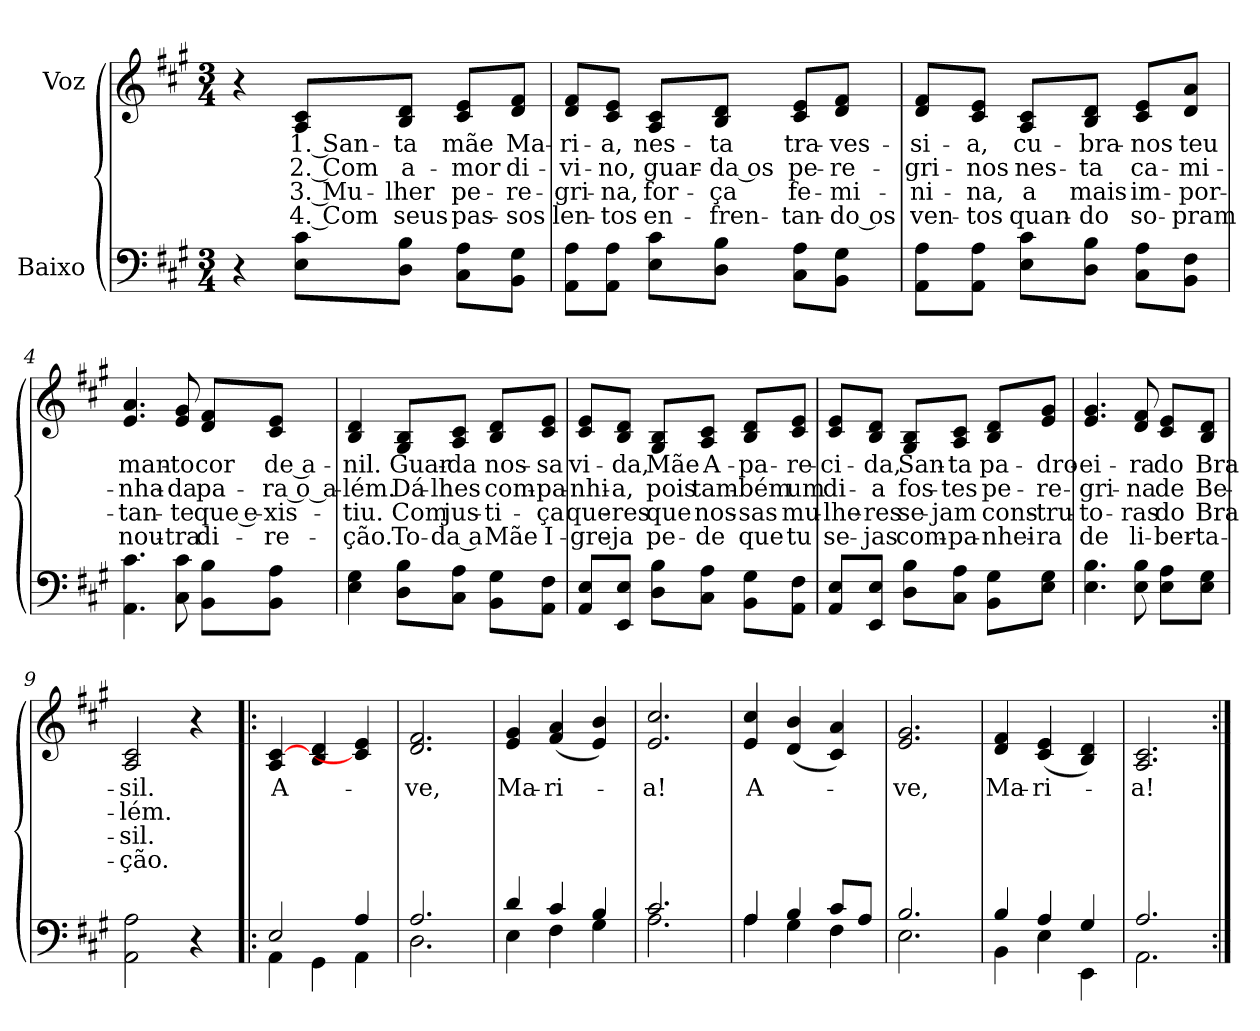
**kern	**kern	**text	**text	**text	**text
*part2	*part1	*part1	*part1	*part1	*part1
*staff2	*staff1	*staff1	*staff1	*staff1	*staff1
*I"Baixo	*I"Voz	*	*	*	*
*clefF4	*clefG2	*	*	*	*
*k[f#c#g#]	*k[f#c#g#]	*	*	*	*
*M3/4	*M3/4	*	*	*	*
*MM90	*MM90	*	*	*	*
=1	=1	=1	=1	=1	=1
4r	4r	.	.	.	.
!	!	!LO:LY:b	!LO:LY:b	!LO:LY:b	!LO:LY:b
8E\ 8c#\L	8A/ 8c#/L	1. San-	2. Com	3. Mu-	4. Com
!	!	!LO:LY:b	!LO:LY:b	!LO:LY:b	!LO:LY:b
8D\ 8B\J	8B/ 8d/J	-ta	a-	-lher	seus
!	!	!LO:LY:b	!LO:LY:b	!LO:LY:b	!LO:LY:b
8C#\ 8A\L	8c#/ 8e/L	mãe	-mor	pe-	pas-
!	!	!LO:LY:b	!LO:LY:b	!LO:LY:b	!LO:LY:b
8BB\ 8G#\J	8d/ 8f#/J	Ma-	di-	-re-	-sos
=2	=2	=2	=2	=2	=2
!	!	!LO:LY:b	!LO:LY:b	!LO:LY:b	!LO:LY:b
8AA\ 8A\L	8d/ 8f#/L	-ri-	-vi-	-gri-	len-
!	!	!LO:LY:b	!LO:LY:b	!LO:LY:b	!LO:LY:b
8AA\ 8A\J	8c#/ 8e/J	-a,	-no,	-na,	-tos
!	!	!LO:LY:b	!LO:LY:b	!LO:LY:b	!LO:LY:b
8E\ 8c#\L	8A/ 8c#/L	nes-	guar-	for-	en-
!	!	!LO:LY:b	!LO:LY:b	!LO:LY:b	!LO:LY:b
8D\ 8B\J	8B/ 8d/J	-ta	-da os	-ça	-fren-
!	!	!LO:LY:b	!LO:LY:b	!LO:LY:b	!LO:LY:b
8C#\ 8A\L	8c#/ 8e/L	tra-	pe-	fe-	-tan-
!	!	!LO:LY:b	!LO:LY:b	!LO:LY:b	!LO:LY:b
8BB\ 8G#\J	8d/ 8f#/J	-ves-	-re-	-mi-	-do os
=3	=3	=3	=3	=3	=3
!	!	!LO:LY:b	!LO:LY:b	!LO:LY:b	!LO:LY:b
8AA\ 8A\L	8d/ 8f#/L	-si-	-gri-	-ni-	ven-
!	!	!LO:LY:b	!LO:LY:b	!LO:LY:b	!LO:LY:b
8AA\ 8A\J	8c#/ 8e/J	-a,	-nos	-na,	-tos
!	!	!LO:LY:b	!LO:LY:b	!LO:LY:b	!LO:LY:b
8E\ 8c#\L	8A/ 8c#/L	cu-	nes-	a	quan-
!	!	!LO:LY:b	!LO:LY:b	!LO:LY:b	!LO:LY:b
8D\ 8B\J	8B/ 8d/J	-bra-	-ta	mais	-do
!	!	!LO:LY:b	!LO:LY:b	!LO:LY:b	!LO:LY:b
8C#\ 8A\L	8c#/ 8e/L	-nos	ca-	im-	so-
!	!	!LO:LY:b	!LO:LY:b	!LO:LY:b	!LO:LY:b
8BB\ 8F#\J	8d/ 8a/J	teu	-mi-	-por-	-pram
!!LO:LB:g=z
=4	=4	=4	=4	=4	=4
!	!	!LO:LY:b	!LO:LY:b	!LO:LY:b	!LO:LY:b
4.AA\ 4.c#\	4.e/ 4.a/	man-	-nha-	-tan-	nou-
!	!	!LO:LY:b	!LO:LY:b	!LO:LY:b	!LO:LY:b
8C#\ 8c#\	8e/ 8g#/	-to	-da	-te	-tra
!	!	!LO:LY:b	!LO:LY:b	!LO:LY:b	!LO:LY:b
8BB\ 8B\L	8d/ 8f#/L	cor	pa-	que e-	di-
!	!	!LO:LY:b	!LO:LY:b	!LO:LY:b	!LO:LY:b
8BB\ 8A\J	8c#/ 8e/J	de a-	-ra o a-	-xis-	-re-
=5	=5	=5	=5	=5	=5
!	!	!LO:LY:b	!LO:LY:b	!LO:LY:b	!LO:LY:b
4E\ 4G#\	4B/ 4d/	-nil.	-lém.	-tiu.	-ção.
!	!	!LO:LY:b	!LO:LY:b	!LO:LY:b	!LO:LY:b
8D\ 8B\L	8G#/ 8B/L	Guar-	Dá-	Com	To-
!	!	!LO:LY:b	!LO:LY:b	!LO:LY:b	!LO:LY:b
8C#\ 8A\J	8A/ 8c#/J	-da	-lhes	jus-	-da a
!	!	!LO:LY:b	!LO:LY:b	!LO:LY:b	!LO:LY:b
8BB\ 8G#\L	8B/ 8d/L	nos-	com-	-ti-	Mãe
!	!	!LO:LY:b	!LO:LY:b	!LO:LY:b	!LO:LY:b
8AA\ 8F#\J	8c#/ 8e/J	-sa	-pa-	-ça	I-
=6	=6	=6	=6	=6	=6
!	!	!LO:LY:b	!LO:LY:b	!LO:LY:b	!LO:LY:b
8AA/ 8E/L	8c#/ 8e/L	vi-	-nhi-	que-	-gre-
!	!	!LO:LY:b	!LO:LY:b	!LO:LY:b	!LO:LY:b
8EE/ 8E/J	8B/ 8d/J	-da,	-a,	-res	-ja
!	!	!LO:LY:b	!LO:LY:b	!LO:LY:b	!LO:LY:b
8D\ 8B\L	8G#/ 8B/L	Mãe	pois	que	pe-
!	!	!LO:LY:b	!LO:LY:b	!LO:LY:b	!LO:LY:b
8C#\ 8A\J	8A/ 8c#/J	A-	tam-	nos-	-de
!	!	!LO:LY:b	!LO:LY:b	!LO:LY:b	!LO:LY:b
8BB\ 8G#\L	8B/ 8d/L	-pa-	-bém	-sas	que
!	!	!LO:LY:b	!LO:LY:b	!LO:LY:b	!LO:LY:b
8AA\ 8F#\J	8c#/ 8e/J	-re-	um	mu-	tu
!!LO:LB:g=z
=7	=7	=7	=7	=7	=7
!	!	!LO:LY:b	!LO:LY:b	!LO:LY:b	!LO:LY:b
8AA/ 8E/L	8c#/ 8e/L	-ci-	di-	-lhe-	se-
!	!	!LO:LY:b	!LO:LY:b	!LO:LY:b	!LO:LY:b
8EE/ 8E/J	8B/ 8d/J	-da,	-a	-res	-jas
!	!	!LO:LY:b	!LO:LY:b	!LO:LY:b	!LO:LY:b
8D\ 8B\L	8G#/ 8B/L	San-	fos-	se-	com-
!	!	!LO:LY:b	!LO:LY:b	!LO:LY:b	!LO:LY:b
8C#\ 8A\J	8A/ 8c#/J	-ta	-tes	-jam	-pa-
!	!	!LO:LY:b	!LO:LY:b	!LO:LY:b	!LO:LY:b
8BB\ 8G#\L	8B/ 8d/L	pa-	pe-	cons-	-nhei-
!	!	!LO:LY:b	!LO:LY:b	!LO:LY:b	!LO:LY:b
8E\ 8G#\J	8e/ 8g#/J	-dro-	-re-	-tru-	-ra
=8	=8	=8	=8	=8	=8
!	!	!LO:LY:b	!LO:LY:b	!LO:LY:b	!LO:LY:b
4.E\ 4.B\	4.e/ 4.g#/	-ei-	-gri-	-to-	de
!	!	!LO:LY:b	!LO:LY:b	!LO:LY:b	!LO:LY:b
8E\ 8B\	8d/ 8f#/	-ra	-na	-ras	li-
!	!	!LO:LY:b	!LO:LY:b	!LO:LY:b	!LO:LY:b
8E\ 8A\L	8c#/ 8e/L	do	de	do	-ber-
!	!	!LO:LY:b	!LO:LY:b	!LO:LY:b	!LO:LY:b
8E\ 8G#\J	8B/ 8d/J	Bra-	Be-	Bra-	-ta-
=9	=9	=9	=9	=9	=9
!	!	!LO:LY:b	!LO:LY:b	!LO:LY:b	!LO:LY:b
2AA\ 2A\	2A/ 2c#/	-sil.	-lém.	-sil.	-ção.
4r	4r	.	.	.	.
=10!|:	=10!|:	=10!|:	=10!|:	=10!|:	=10!|:
*^	*	*	*	*	*
!	!	!	!LO:LY:b	!	!	!
2E/	4AA\	4A/ [4c#/	A-	.	.	.
.	4GG#\	4B/ 4d/	.	.	.	.
4A/	4AA\	4c#/] 4e/	.	.	.	.
=11	=11	=11	=11	=11	=11	=11
!	!	!	!LO:LY:b	!	!	!
2.A/	2.D\	2.d/ 2.f#/	-ve,	.	.	.
=12	=12	=12	=12	=12	=12	=12
!	!	!	!LO:LY:b	!	!	!
4d/	4E\	4e/ 4g#/	Ma-	.	.	.
!	!	!	!LO:LY:b	!	!	!
4c#/	4F#\	(<4f#/ 4a/	-ri-	.	.	.
4B/	4G#\	4e/ 4b/)	.	.	.	.
!!LO:LB:g=z
=13	=13	=13	=13	=13	=13	=13
!	!	!	!LO:LY:b	!	!	!
2.c#/	2.A\	2.e/ 2.cc#/	-a!	.	.	.
=14	=14	=14	=14	=14	=14	=14
!	!	!	!LO:LY:b	!	!	!
4A/	4A\	4e/ 4cc#/	A-	.	.	.
4B/	4G#\	(<4d/ 4b/	.	.	.	.
8c#/L	4F#\	4c#/ 4a/)	.	.	.	.
8A/J	.	.	.	.	.	.
=15	=15	=15	=15	=15	=15	=15
!	!	!	!LO:LY:b	!	!	!
2.B/	2.E\	2.e/ 2.g#/	-ve,	.	.	.
=16	=16	=16	=16	=16	=16	=16
!	!	!	!LO:LY:b	!	!	!
4B/	4BB\	4d/ 4f#/	Ma-	.	.	.
!	!	!	!LO:LY:b	!	!	!
4A/	4E\	(<4c#/ 4e/	-ri-	.	.	.
4G#/	4EE\	4B/ 4d/)	.	.	.	.
=17	=17	=17	=17	=17	=17	=17
!	!	!	!LO:LY:b	!	!	!
2.A/	2.AA\	2.A/ 2.c#/	-a!	.	.	.
*v	*v	*	*	*	*	*
=:|!	=:|!	=:|!	=:|!	=:|!	=:|!
*-	*-	*-	*-	*-	*-
